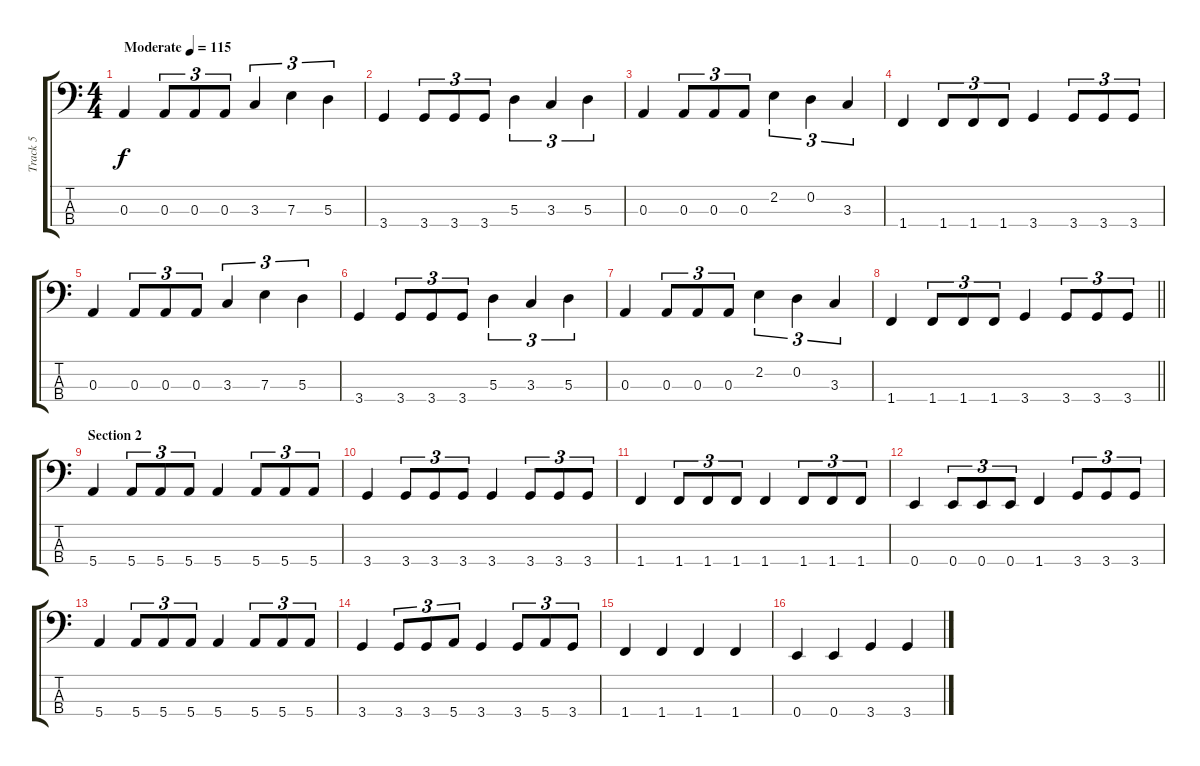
\track ("Track 5" "Track 5") {instrument electricbasspick}
\staff {score tabs}
\tuning (G2 D2 A1 E1) {hide}
\ts (4 4)
\tempo (115 "Moderate")
\clef f4
\ks c
0.3.4{dy f instrument electricbasspick} 0.3.8{tu (3 2)} 0.3.8{tu (3 2)} 0.3.8{tu (3 2)} 3.3.4{tu (3 2)} 7.3.4{tu (3 2)} 5.3.4{tu (3 2)} |
3.4.4 3.4.8{tu (3 2)} 3.4.8{tu (3 2)} 3.4.8{tu (3 2)} 5.3.4{tu (3 2)} 3.3.4{tu (3 2)} 5.3.4{tu (3 2)} |
0.3.4 0.3.8{tu (3 2)} 0.3.8{tu (3 2)} 0.3.8{tu (3 2)} 2.2.4{tu (3 2)} 0.2.4{tu (3 2)} 3.3.4{tu (3 2)} |
1.4.4 1.4.8{tu (3 2)} 1.4.8{tu (3 2)} 1.4.8{tu (3 2)} 3.4.4 3.4.8{tu (3 2)} 3.4.8{tu (3 2)} 3.4.8{tu (3 2)} |
0.3.4 0.3.8{tu (3 2)} 0.3.8{tu (3 2)} 0.3.8{tu (3 2)} 3.3.4{tu (3 2)} 7.3.4{tu (3 2)} 5.3.4{tu (3 2)} |
3.4.4 3.4.8{tu (3 2)} 3.4.8{tu (3 2)} 3.4.8{tu (3 2)} 5.3.4{tu (3 2)} 3.3.4{tu (3 2)} 5.3.4{tu (3 2)} |
0.3.4 0.3.8{tu (3 2)} 0.3.8{tu (3 2)} 0.3.8{tu (3 2)} 2.2.4{tu (3 2)} 0.2.4{tu (3 2)} 3.3.4{tu (3 2)} |
\barLineRight lightlight
1.4.4 1.4.8{tu (3 2)} 1.4.8{tu (3 2)} 1.4.8{tu (3 2)} 3.4.4 3.4.8{tu (3 2)} 3.4.8{tu (3 2)} 3.4.8{tu (3 2)} |
\section ("" "Section 2")
5.4.4 5.4.8{tu (3 2)} 5.4.8{tu (3 2)} 5.4.8{tu (3 2)} 5.4.4 5.4.8{tu (3 2)} 5.4.8{tu (3 2)} 5.4.8{tu (3 2)} |
3.4.4 3.4.8{tu (3 2)} 3.4.8{tu (3 2)} 3.4.8{tu (3 2)} 3.4.4 3.4.8{tu (3 2)} 3.4.8{tu (3 2)} 3.4.8{tu (3 2)} |
1.4.4 1.4.8{tu (3 2)} 1.4.8{tu (3 2)} 1.4.8{tu (3 2)} 1.4.4 1.4.8{tu (3 2)} 1.4.8{tu (3 2)} 1.4.8{tu (3 2)} |
0.4.4 0.4.8{tu (3 2)} 0.4.8{tu (3 2)} 0.4.8{tu (3 2)} 1.4.4 3.4.8{tu (3 2)} 3.4.8{tu (3 2)} 3.4.8{tu (3 2)} |
5.4.4 5.4.8{tu (3 2)} 5.4.8{tu (3 2)} 5.4.8{tu (3 2)} 5.4.4 5.4.8{tu (3 2)} 5.4.8{tu (3 2)} 5.4.8{tu (3 2)} |
3.4.4 3.4.8{tu (3 2)} 3.4.8{tu (3 2)} 5.4.8{tu (3 2)} 3.4.4 3.4.8{tu (3 2)} 5.4.8{tu (3 2)} 3.4.8{tu (3 2)} |
1.4.4 1.4.4 1.4.4 1.4.4 |
0.4.4 0.4.4 3.4.4 3.4.4
